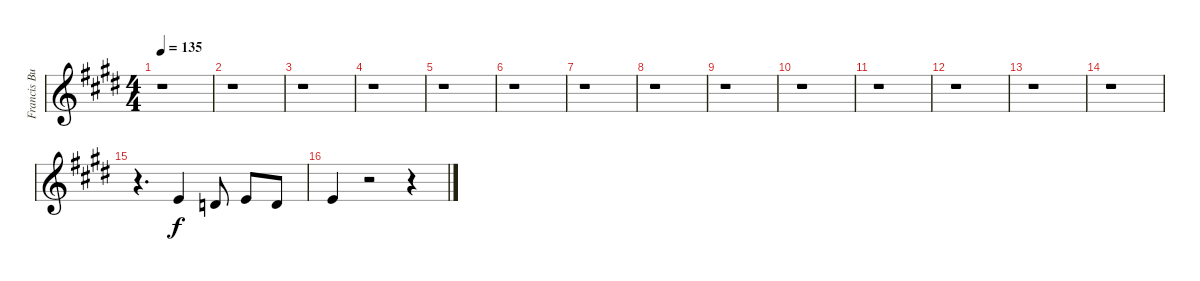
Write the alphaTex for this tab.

\track ("Francis Buchholz Vocals" "Francis Bu") {instrument lead1square}
\staff {score}
\tuning (E4 B3 G3 D3 A2 E2) {hide}
\ts (4 4)
\tempo 135
\clef g2
\ks e
r.1{dy f} |
r.1 |
r.1 |
r.1 |
r.1 |
r.1 |
r.1 |
r.1 |
r.1 |
r.1 |
r.1 |
r.1 |
r.1 |
r.1 |
r.4{d} 9.3.4 7.3.8 9.3.8 7.3.8 |
9.3.4 r.2 r.4
